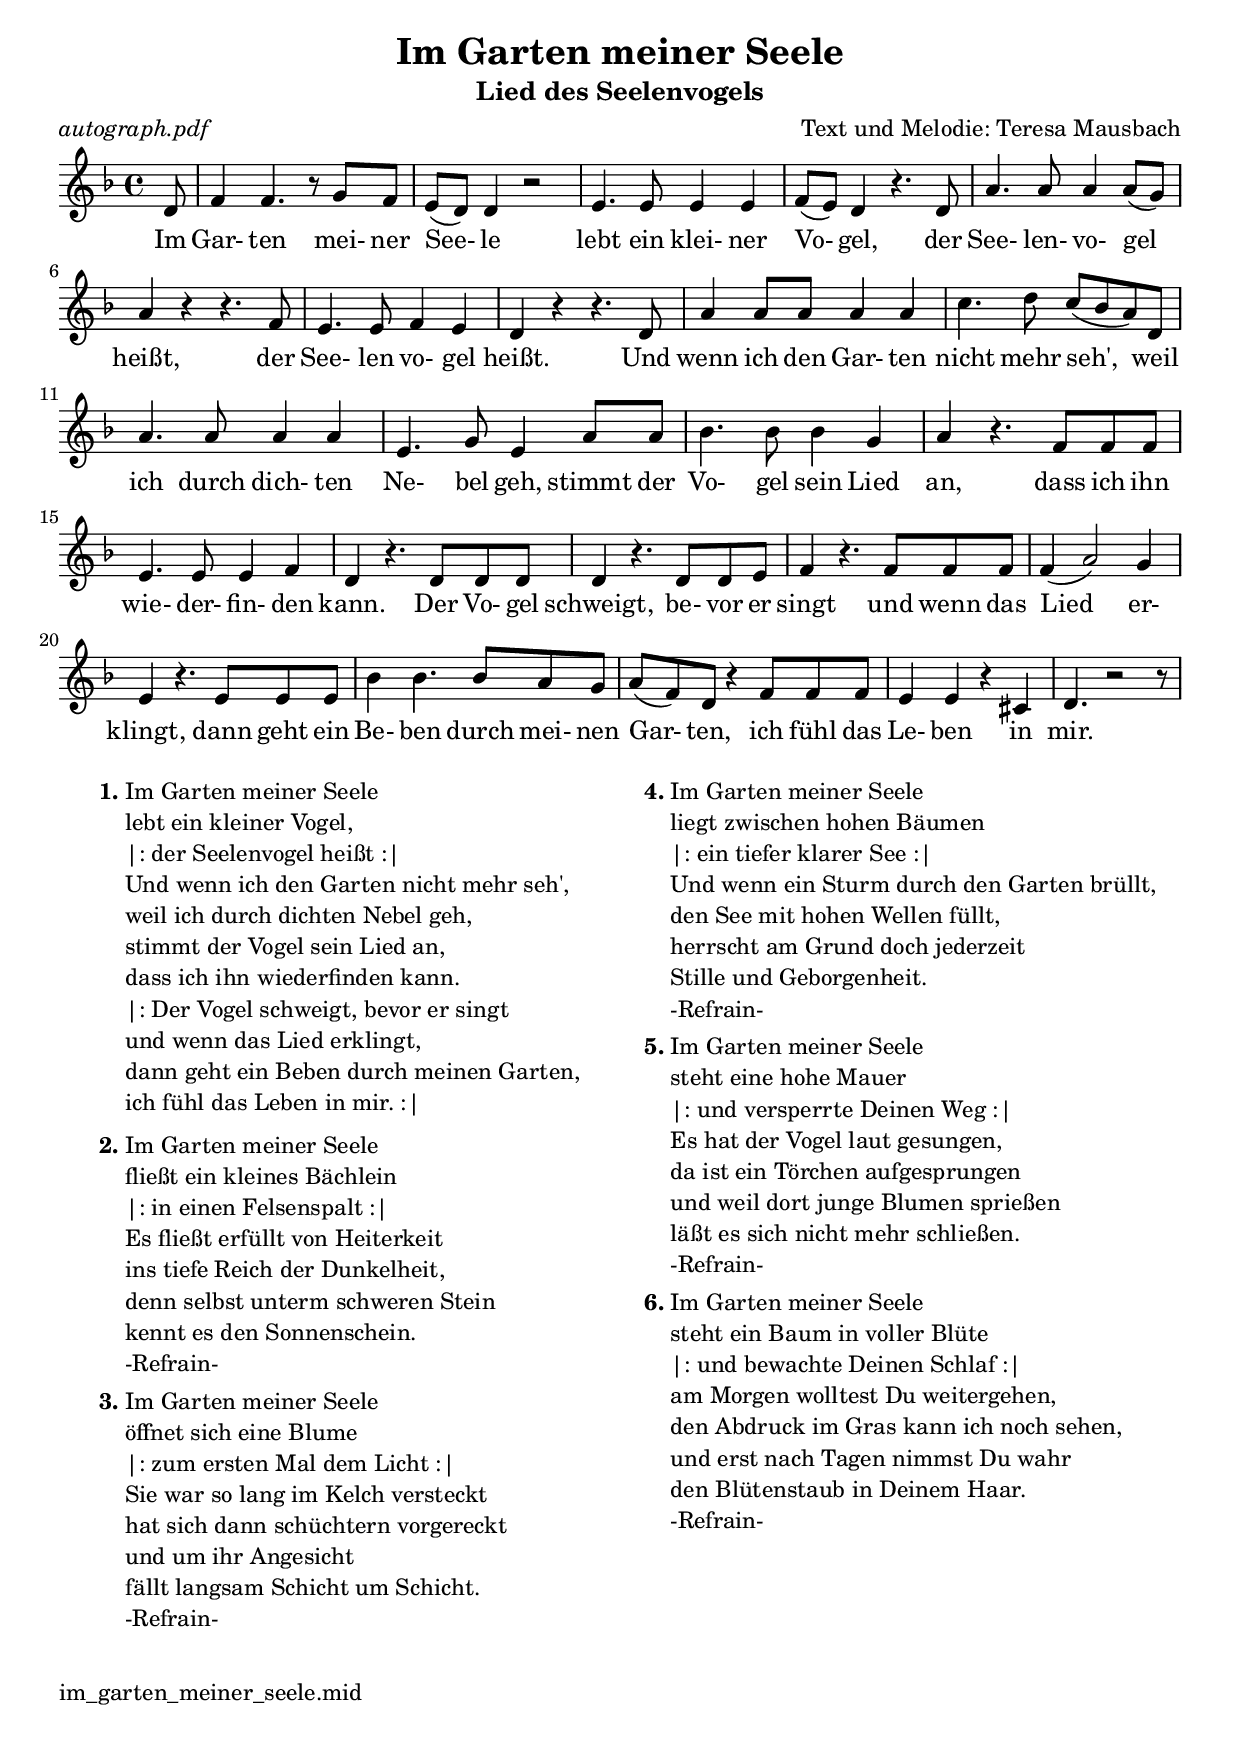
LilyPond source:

\version "2.24.4"
%#(ly:set-option 'midi-extension "midi")

\bookpart {
  \tocItem \markup "Im Garten meiner Seele"
  \header {title = "Im Garten meiner Seele"
        subtitle = "Lied des Seelenvogels"
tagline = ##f
        composer = "Text und Melodie: Teresa Mausbach"
  poet = \markup {\with-url #"http://edgar-saenger.eu/musik/vermischtes/src/im_garten_meiner_seele/autograph.pdf"
           {\italic autograph.pdf}
%  \with-url #"http:///edgar-saenger.de/musik/volkslieder/src/im_garten_meiner_seele.mid"
%                                                            {\hspace #10   link auf die midi-datei}


		  }
}
\score {
  \midi { \tempo 4 = 120 }
  \layout{indent=0}
   <<
   \transpose a d {
%     \chords {
%     \partial 8
%     c8 r1 a:m e:m a:m c a:m e:m a:m c g a:m e:m d:m a:m e a:m r c r g d:m a:m e a:m}
%     \relative c'' {
     \key a \minor
     \time 4/4 
\partial 8 a'8 |
c''4 c''4. r8 d''8 c''8 | b'8 (a'8) a'4 r2 | b'4. b'8 b'4 b'4 | c''8(b'8) a'4 r4. a'8 | e''4. e''8 e''4 e''8(d''8) | e''4 r4 r4. c''8 |
b'4. b'8 c''4 b'4 | a'4 r4 r4.  a'8  | e''4 e''8 e''8 e''4 e''4 | g''4. a''8 g''8(f''8 e'') a'8 | e''4. e''8 e''4 e''4 | b'4. d''8 b'4 e''8 e''8 |
f''4. f''8 f''4 d''4 | e''4 r4. c''8 c''8 c''8 | b'4. b'8 b'4 c''4 | a'4 r4. a'8 a'8 a'8 | a'4 r4. a'8 a'8 b'8 |
c''4 r4. c''8 c''8 c''8 | c''4(e''2) d''4 | b'4 r4. b'8 b'8 b'8 | f''4 f''4. f''8 e''8 d''8 | e''8(c''8) a'8 r4 c''8 c''8 c''8 | b'4 b'4 r4 gis' | a'4. r2 r8 |
}

  \addlyrics {
  Im Gar- ten mei- ner See- le lebt ein klei- ner Vo- gel, der See- len- vo- gel heißt, der
  See- len vo- gel heißt. Und wenn ich den Gar- ten nicht mehr seh', weil ich durch dich- ten Ne- bel geh, stimmt der
  Vo- gel sein Lied an, dass ich ihn wie- der- fin- den kann. Der Vo- gel schweigt, be- vor er
  singt und wenn das Lied er- klingt, dann geht ein Be- ben durch mei- nen Gar- ten, ich fühl das Le- ben in mir.
  }
  >>
}

\markup{\fill-line{
  \hspace #0.1 % moves the column off the left margin;
  \column{
    \line{\bold "1."
      \column{
"Im Garten meiner Seele"
"lebt ein kleiner Vogel,"
"|: der Seelenvogel heißt :|"
"Und wenn ich den Garten nicht mehr seh',"
"weil ich durch dichten Nebel geh,"
"stimmt der Vogel sein Lied an,"
"dass ich ihn wiederfinden kann."
"|: Der Vogel schweigt, bevor er singt"
"und wenn das Lied erklingt,"
"dann geht ein Beben durch meinen Garten,"
"ich fühl das Leben in mir. :|"
       }
    }
    \combine \null \vspace #0.2 % adds vertical spacing between verses
    \line{\bold "2."
      \column{
"Im Garten meiner Seele"
"fließt ein kleines Bächlein"
"|: in einen Felsenspalt :|"
"Es fließt erfüllt von Heiterkeit"
"ins tiefe Reich der Dunkelheit,"
"denn selbst unterm schweren Stein"
"kennt es den Sonnenschein."
"-Refrain-"
       }
    }
    \combine \null \vspace #0.2 % adds vertical spacing between verses
    \line{\bold "3."
      \column{
"Im Garten meiner Seele"
"öffnet sich eine Blume"
"|: zum ersten Mal dem Licht :|"
"Sie war so lang im Kelch versteckt"
"hat sich dann schüchtern vorgereckt"
"und um ihr Angesicht"
"fällt langsam Schicht um Schicht."
"-Refrain-"
       }
    }
    \combine \null \vspace #0.2 % adds vertical spacing between verses
  }
  \hspace #0.1 % adds horizontal spacing between columns;
  \column{
    \line{\bold "4."
      \column{
"Im Garten meiner Seele"
"liegt zwischen hohen Bäumen"
"|: ein tiefer klarer See :|"
"Und wenn ein Sturm durch den Garten brüllt,"
"den See mit hohen Wellen füllt,"
"herrscht am Grund doch jederzeit"
"Stille und Geborgenheit."
"-Refrain-"
      }
    }
    \combine \null \vspace #0.2 % adds vertical spacing between verses
    \line{\bold "5."
      \column{
"Im Garten meiner Seele"
"steht eine hohe Mauer"
"|: und versperrte Deinen Weg :|"
"Es hat der Vogel laut gesungen,"
"da ist ein Törchen aufgesprungen"
"und weil dort junge Blumen sprießen"
"läßt es sich nicht mehr schließen."
"-Refrain-"
      }
    }
    \combine \null \vspace #0.2 % adds vertical spacing between verses
    \line{\bold "6."
      \column{
"Im Garten meiner Seele"
"steht ein Baum in voller Blüte"
"|: und bewachte Deinen Schlaf :|"
"am Morgen wolltest Du weitergehen,"
"den Abdruck im Gras kann ich noch sehen,"
"und erst nach Tagen nimmst Du wahr"
"den Blütenstaub in Deinem Haar."
"-Refrain-"
      }
    }
  }
  \hspace #0.1 % gives some extra space on the right margin;
  % can be removed if page space is tight
}}
 \markup {
  \vspace #2
  \with-url #"http:///edgar-saenger.eu/musik/volkslieder/src/im_garten_meiner_seele.mid"
                                                            {im_garten_meiner_seele.mid}
 }

}






































